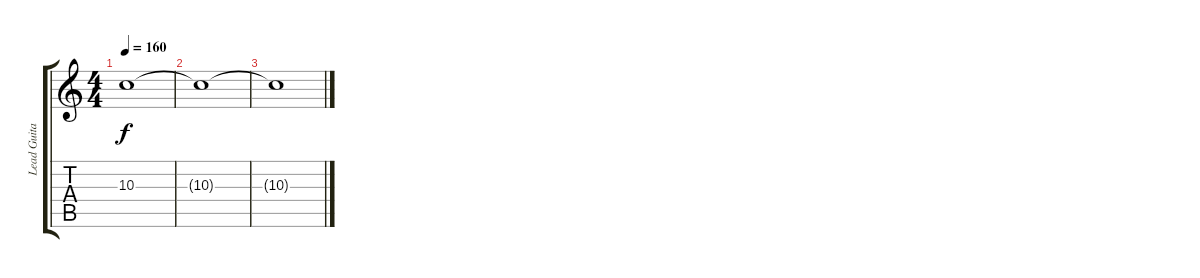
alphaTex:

\track ("Lead Guitar" "Lead Guita") {instrument electricguitarjazz}
\staff {score tabs}
\tuning (B3 Gb3 D3 A2 E2 B1) {hide}
\ts (4 4)
\tempo 160
\clef g2
\ks c
10.3{t}.1{dy f} |
10.3{t}.1 |
10.3{t}.1
